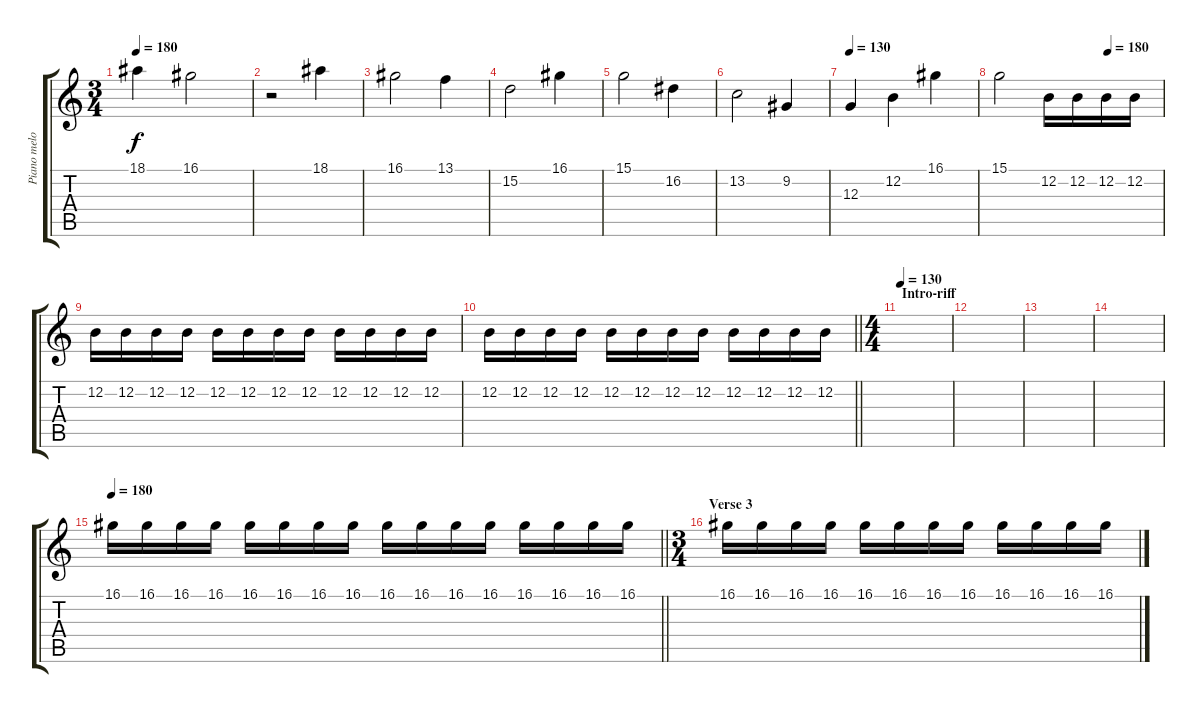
\track ("Piano melody" "Piano melo") {instrument acousticgrandpiano}
\staff {score tabs}
\tuning (E4 B3 G3 D3 A2 E2) {hide}
\ts (3 4)
\tempo 180
\clef g2
\ks c
18.1.4{dy f} 16.1.2 |
r.2 18.1.4 |
16.1.2 13.1.4 |
15.2.2 16.1.4 |
15.1.2 16.2.4 |
13.2.2 9.2.4 |
\tempo 130
12.3.4 12.2.4 16.1.4 |
\tempo (180 0.6666666666666666)
15.1.2 12.2.16 12.2.16 12.2.16 12.2.16 |
12.2.16 12.2.16 12.2.16 12.2.16 12.2.16 12.2.16 12.2.16 12.2.16 12.2.16 12.2.16 12.2.16 12.2.16 |
\barLineRight lightlight
12.2.16 12.2.16 12.2.16 12.2.16 12.2.16 12.2.16 12.2.16 12.2.16 12.2.16 12.2.16 12.2.16 12.2.16 |
\ts (4 4)
\section ("" "Intro-riff")
\tempo 130
|
|
|
|
\tempo 180
\barLineRight lightlight
16.1.16 16.1.16 16.1.16 16.1.16 16.1.16 16.1.16 16.1.16 16.1.16 16.1.16 16.1.16 16.1.16 16.1.16 16.1.16 16.1.16 16.1.16 16.1.16 |
\ts (3 4)
\section ("" "Verse 3")
16.1.16 16.1.16 16.1.16 16.1.16 16.1.16 16.1.16 16.1.16 16.1.16 16.1.16 16.1.16 16.1.16 16.1.16
